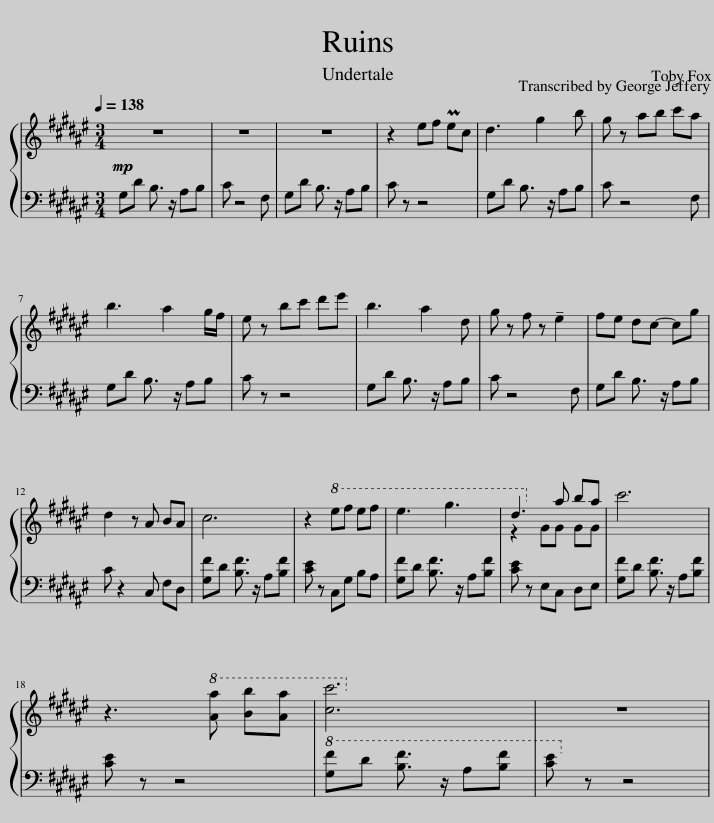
X:1
%%score { ( 1 3 ) | 2 }
L:1/8
Q:1/4=138
M:3/4
I:linebreak $
K:F#
V:1 treble
V:3 treble
V:2 bass
V:1
!mp! z6 | z6 | z6 | z2 ef Pec | d3 g2 b | %5
 g z ab c'a |$ b3 a2 g/f/ | e z bc' d'e' | b3 a2 d | g z f z !tenuto!e2 | %10
 fe dc- cg |$ d2 z A BA | c6 | z2!8va(! e'f' e'f' | e'3 g'3 | %15
 d'3!8va)! a ba | c'6 |$ z3!8va(! [aa'] [bb'][aa'] | [c'c'']6!8va)! | z6 | %20
V:2
 G,D B,3/2 z/ A,B, | C z4 F, | G,D B,3/2 z/ A,B, | C z z4 | G,D B,3/2 z/ A,B, | %5
 C z4 F, |$ G,D B,3/2 z/ A,B, | C z z4 | G,D B,3/2 z/ A,B, | C z4 F, | %10
 G,D B,3/2 z/ A,B, |$ C z2 C, F,D, | [G,F]D [B,F]3/2 z/ A,[B,F] | [CE] z C,G, B,A, | [G,F]D [B,F]3/2 z/ A,[B,F] | %15
 [CE] z E,C, D,E, | [G,F]D [B,F]3/2 z/ A,[B,F] |$ [CE] z z4 |!8va(! [Gf]d [Bf]3/2 z/ A[Bf] | [ce]!8va)! z z4 | %20
V:3
 x6 | x6 | x6 | x6 | x6 | %5
 x6 |$ x6 | x6 | x6 | x6 | %10
 x6 |$ x6 | x6 | x2!8va(! x4 | x6 | %15
 z2 g!8va)!G GG | x6 |$ x3!8va(! x3 | x6!8va)! | x6 | %20
